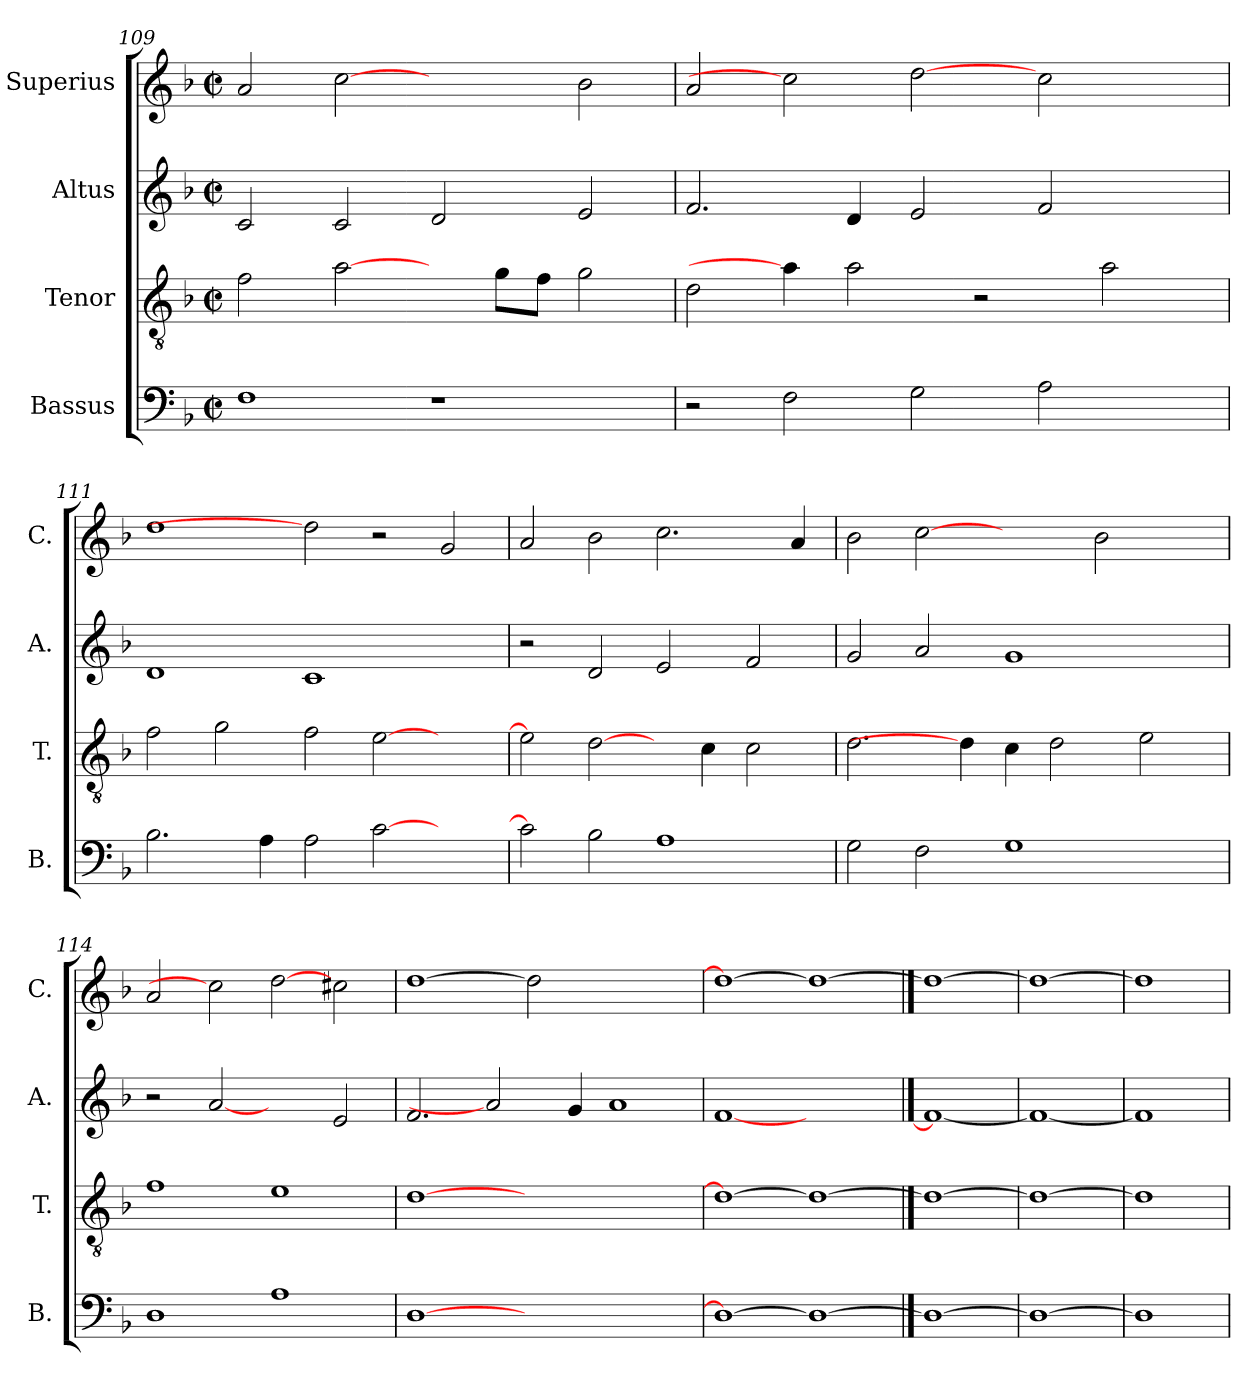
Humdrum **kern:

**kern	**kern	**kern	**kern
*part4	*part3	*part2	*part1
*staff4	*staff3	*staff2	*staff1
*I"Bassus	*I"Tenor	*I"Altus	*I"Superius
*I'B.	*I'T.	*I'A.	*I'C.
*clefF4	*clefGv2	*clefG2	*clefG2
*	*ITrd7c12	*	*
*k[b-]	*k[b-]	*k[b-]	*k[b-]
*F:	*F:	*F:	*F:
*M2/2	*M2/2	*M2/2	*M2/2
*met(c|)	*met(c|)	*met(c|)	*met(c|)
=109	=109	=109	=109
1Fi	2Fi\	2ci/	2ai/
.	[2Ai\	2ci/	[2cci
1r	4ryy	2di/	2ryy
.	8Gi\L	.	.
.	8Fi\J	.	.
.	2Gi\	2ei/	2b-i\
=110	=110	=110	=110
2r	2Di\	2.fi/	2ai/
2Fi\	4Ai\]	.	2cci]
.	2Ai\	4di/	.
2Gi\	.	2ei/	[2ddi
.	2r	.	.
2Ai\	.	2fi/	2cci\
.	2Ai\	.	.
4ryy	.	4ryy	4ryy
=111	=111	=111	=111
2.B-i\	2Fi\	1di	1ddi
.	2Gi\	.	.
4Ai\	.	.	.
2Ai\	2Fi\	1ci	2ddi]
[>2ci\	[>2Ei\	.	2r
2ryy	2ryy	2ryy	2gi/
!!LO:LB:g=z
=112	=112	=112	=112
2ci\]	2Ei\]	2r	2ai/
2B-i\	[2Di\	2di/	2b-i\
1Ai	4ryy	2ei/	2.cci\
.	4Ci\	.	.
.	2Ci\	2fi/	.
.	.	.	4ai/
=113	=113	=113	=113
2Gi\	2.Di\	2gi/	2b-i\
2Fi\	.	2ai/	[2cci
.	4Di\]	.	.
1Gi	4Ci\	1gi	2ryy
.	2Di\	.	.
.	.	.	2b-i\
.	2Ei\	.	.
4ryy	.	4ryy	4ryy
=114	=114	=114	=114
1Di	1Fi	2r	2ai/
.	.	[2ai	2cci]
1Ai	1Ei	2ryy	[2ddi
.	.	2ei/	2cc#Xi\
=115	=115	=115	=115
[>1Di	[>1Di	2.fi/	[>1ddi
.	.	2ai]	.
1.ryy	1.ryy	.	2ddi]
.	.	4gi/	.
.	.	1ai	1ryy
=116	=116	=116	=116
1Di_>	1Di_>	[1fi	1ddi_>
1Di_	1Di_	1ryy	1ddi_
==117	==117	==117	==117
1Di_	1Di_	1fi_	1ddi_
=118	=118	=118	=118
1Di_	1Di_	1fi_	1ddi_
=119	=119	=119	=119
1Di]	1Di]	1fi]	1ddi]
=	=	=	=
*-	*-	*-	*-
